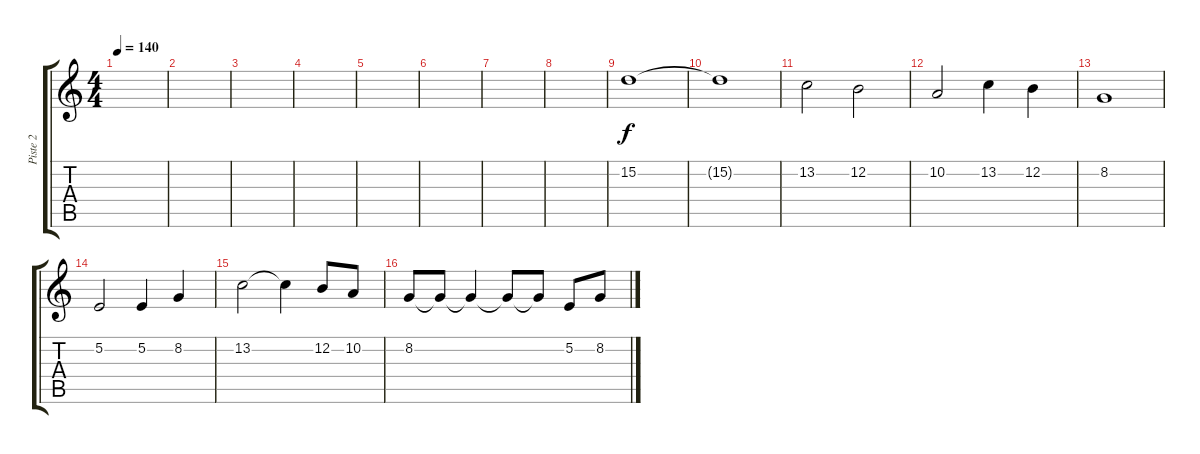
\track ("Piste 2" "Piste 2") {instrument cello}
\staff {score tabs}
\tuning (E4 B3 G3 D3 A2 E2) {hide}
\ts (4 4)
\tempo 140
\clef g2
\ks c
|
|
|
|
|
|
|
|
15.2.1 |
15.2{t}.1 |
13.2.2 12.2.2 |
10.2.2 13.2.4 12.2.4 |
8.2.1 |
5.2.2 5.2.4 8.2.4 |
13.2.2 13.2{t}.4 12.2.8 10.2.8 |
8.2.8 8.2{t}.8 8.2{t}.4 8.2{t}.8 8.2{t}.8 5.2.8 8.2.8
